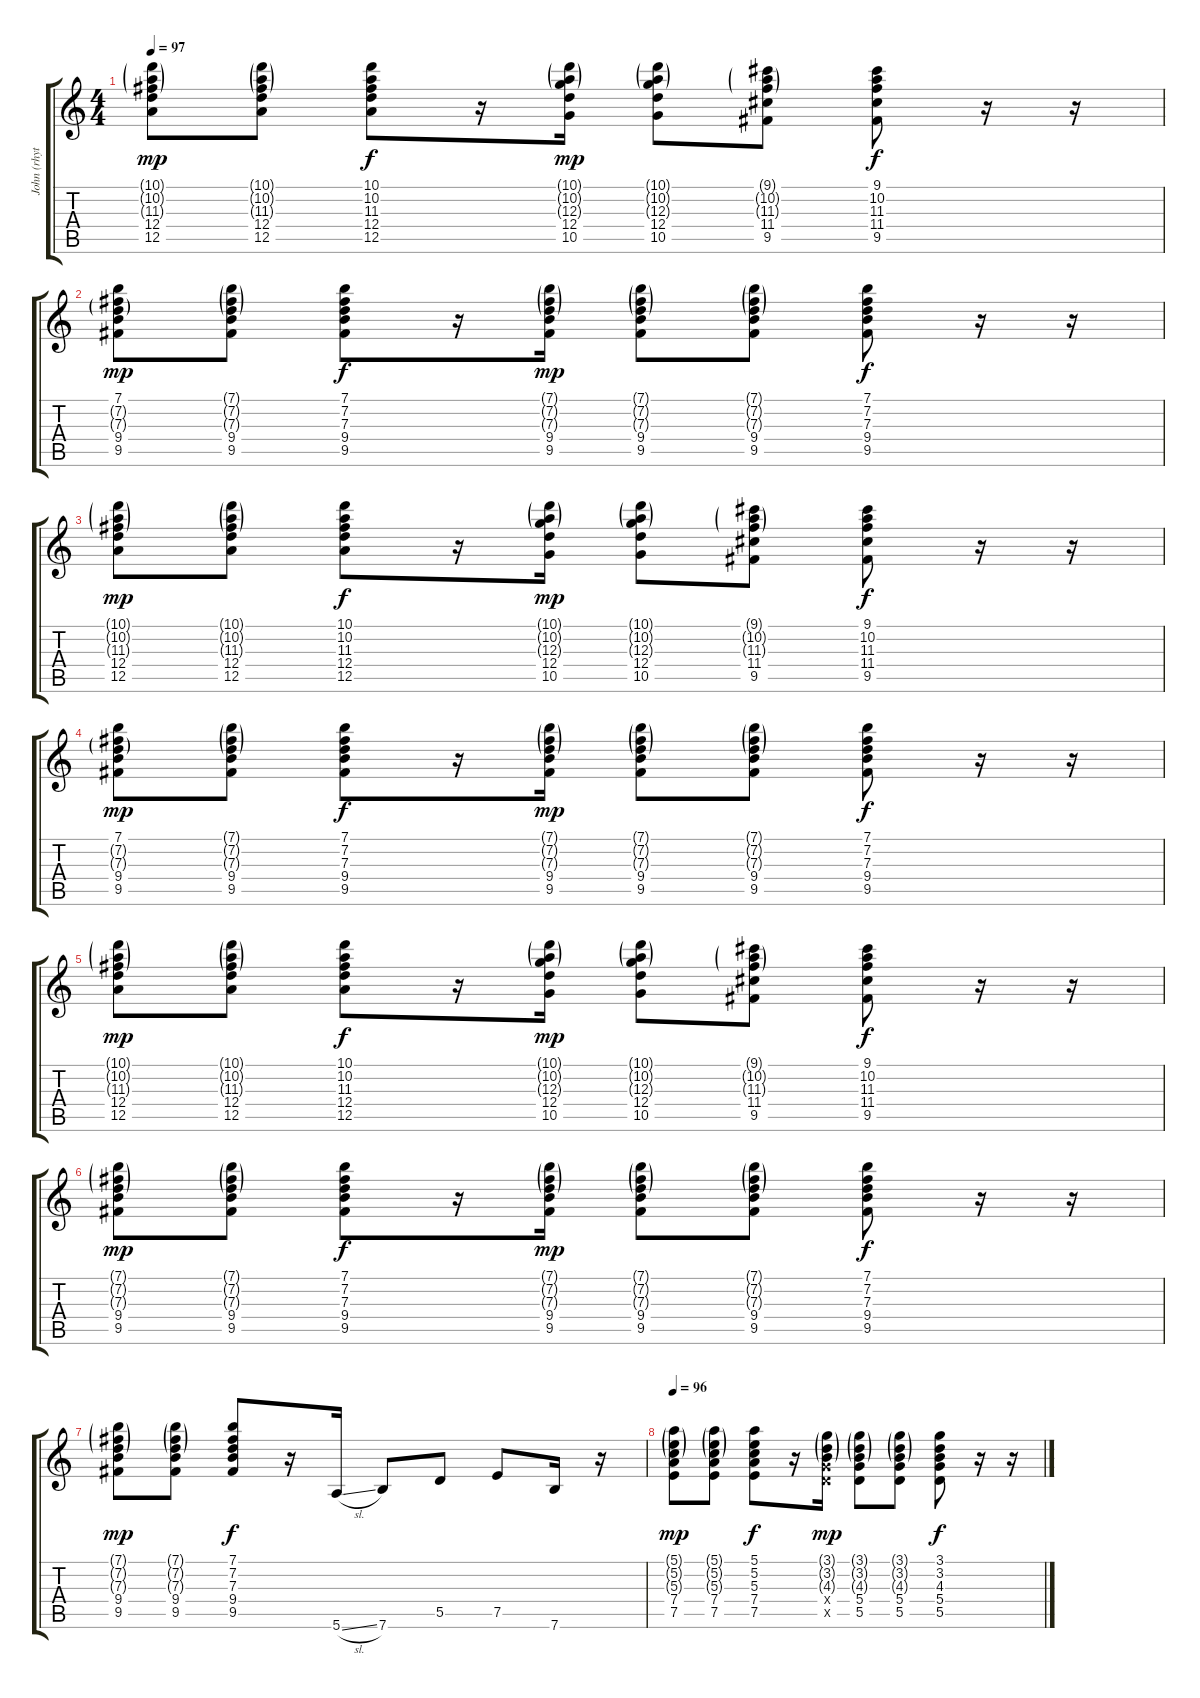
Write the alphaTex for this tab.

\track ("John (rhythm)" "John (rhyt") {instrument electricguitarjazz}
\staff {score tabs}
\tuning (E4 B3 G3 D3 A2 E2) {hide}
\ts (4 4)
\tempo 97
\clef g2
\ks c
(10.1{g} 10.2{g} 11.3{g} 12.4 12.5).8{dy mp} (10.1{g} 10.2{g} 11.3{g} 12.4 12.5).8 (10.1 10.2 11.3 12.4 12.5).8{dy f} r.16 (10.1{g} 10.2{g} 12.3{g} 12.4 10.5).16{dy mp} (10.1{g} 10.2{g} 12.3{g} 12.4 10.5).8 (9.1{g} 10.2{g} 11.3{g} 11.4 9.5).8 (9.1 10.2 11.3 11.4 9.5).8{dy f} r.16 r.16 |
(7.1 7.2{g} 7.3{g} 9.4 9.5).8{dy mp} (7.1{g} 7.2{g} 7.3{g} 9.4 9.5).8 (7.1 7.2 7.3 9.4 9.5).8{dy f} r.16 (7.1{g} 7.2{g} 7.3{g} 9.4 9.5).16{dy mp} (7.1{g} 7.2{g} 7.3{g} 9.4 9.5).8 (7.1{g} 7.2{g} 7.3{g} 9.4 9.5).8 (7.1 7.2 7.3 9.4 9.5).8{dy f} r.16 r.16 |
(10.1{g} 10.2{g} 11.3{g} 12.4 12.5).8{dy mp} (10.1{g} 10.2{g} 11.3{g} 12.4 12.5).8 (10.1 10.2 11.3 12.4 12.5).8{dy f} r.16 (10.1{g} 10.2{g} 12.3{g} 12.4 10.5).16{dy mp} (10.1{g} 10.2{g} 12.3{g} 12.4 10.5).8 (9.1{g} 10.2{g} 11.3{g} 11.4 9.5).8 (9.1 10.2 11.3 11.4 9.5).8{dy f} r.16 r.16 |
(7.1 7.2{g} 7.3{g} 9.4 9.5).8{dy mp} (7.1{g} 7.2{g} 7.3{g} 9.4 9.5).8 (7.1 7.2 7.3 9.4 9.5).8{dy f} r.16 (7.1{g} 7.2{g} 7.3{g} 9.4 9.5).16{dy mp} (7.1{g} 7.2{g} 7.3{g} 9.4 9.5).8 (7.1{g} 7.2{g} 7.3{g} 9.4 9.5).8 (7.1 7.2 7.3 9.4 9.5).8{dy f} r.16 r.16 |
(10.1{g} 10.2{g} 11.3{g} 12.4 12.5).8{dy mp} (10.1{g} 10.2{g} 11.3{g} 12.4 12.5).8 (10.1 10.2 11.3 12.4 12.5).8{dy f} r.16 (10.1{g} 10.2{g} 12.3{g} 12.4 10.5).16{dy mp} (10.1{g} 10.2{g} 12.3{g} 12.4 10.5).8 (9.1{g} 10.2{g} 11.3{g} 11.4 9.5).8 (9.1 10.2 11.3 11.4 9.5).8{dy f} r.16 r.16 |
(7.1{g} 7.2{g} 7.3{g} 9.4 9.5).8{dy mp} (7.1{g} 7.2{g} 7.3{g} 9.4 9.5).8 (7.1 7.2 7.3 9.4 9.5).8{dy f} r.16 (7.1{g} 7.2{g} 7.3{g} 9.4 9.5).16{dy mp} (7.1{g} 7.2{g} 7.3{g} 9.4 9.5).8 (7.1{g} 7.2{g} 7.3{g} 9.4 9.5).8 (7.1 7.2 7.3 9.4 9.5).8{dy f} r.16 r.16 |
(7.1{g} 7.2{g} 7.3{g} 9.4 9.5).8{dy mp} (7.1{g} 7.2{g} 7.3{g} 9.4 9.5).8 (7.1 7.2 7.3 9.4 9.5).8{dy f} r.16 5.6{sl}.16 7.6.8 5.5.8 7.5.8 7.6.16 r.16 |
\tempo 96
(5.1{g} 5.2{g} 5.3{g} 7.4 7.5).8{dy mp} (5.1{g} 5.2{g} 5.3{g} 7.4 7.5).8 (5.1 5.2 5.3 7.4 7.5).8{dy f} r.16 (3.1{g} 3.2{g} 4.3{g} 5.4{x} 5.5{x}).16{dy mp} (3.1{g} 3.2{g} 4.3{g} 5.4 5.5).8 (3.1{g} 3.2{g} 4.3{g} 5.4 5.5).8 (3.1 3.2 4.3 5.4 5.5).8{dy f} r.16 r.16
